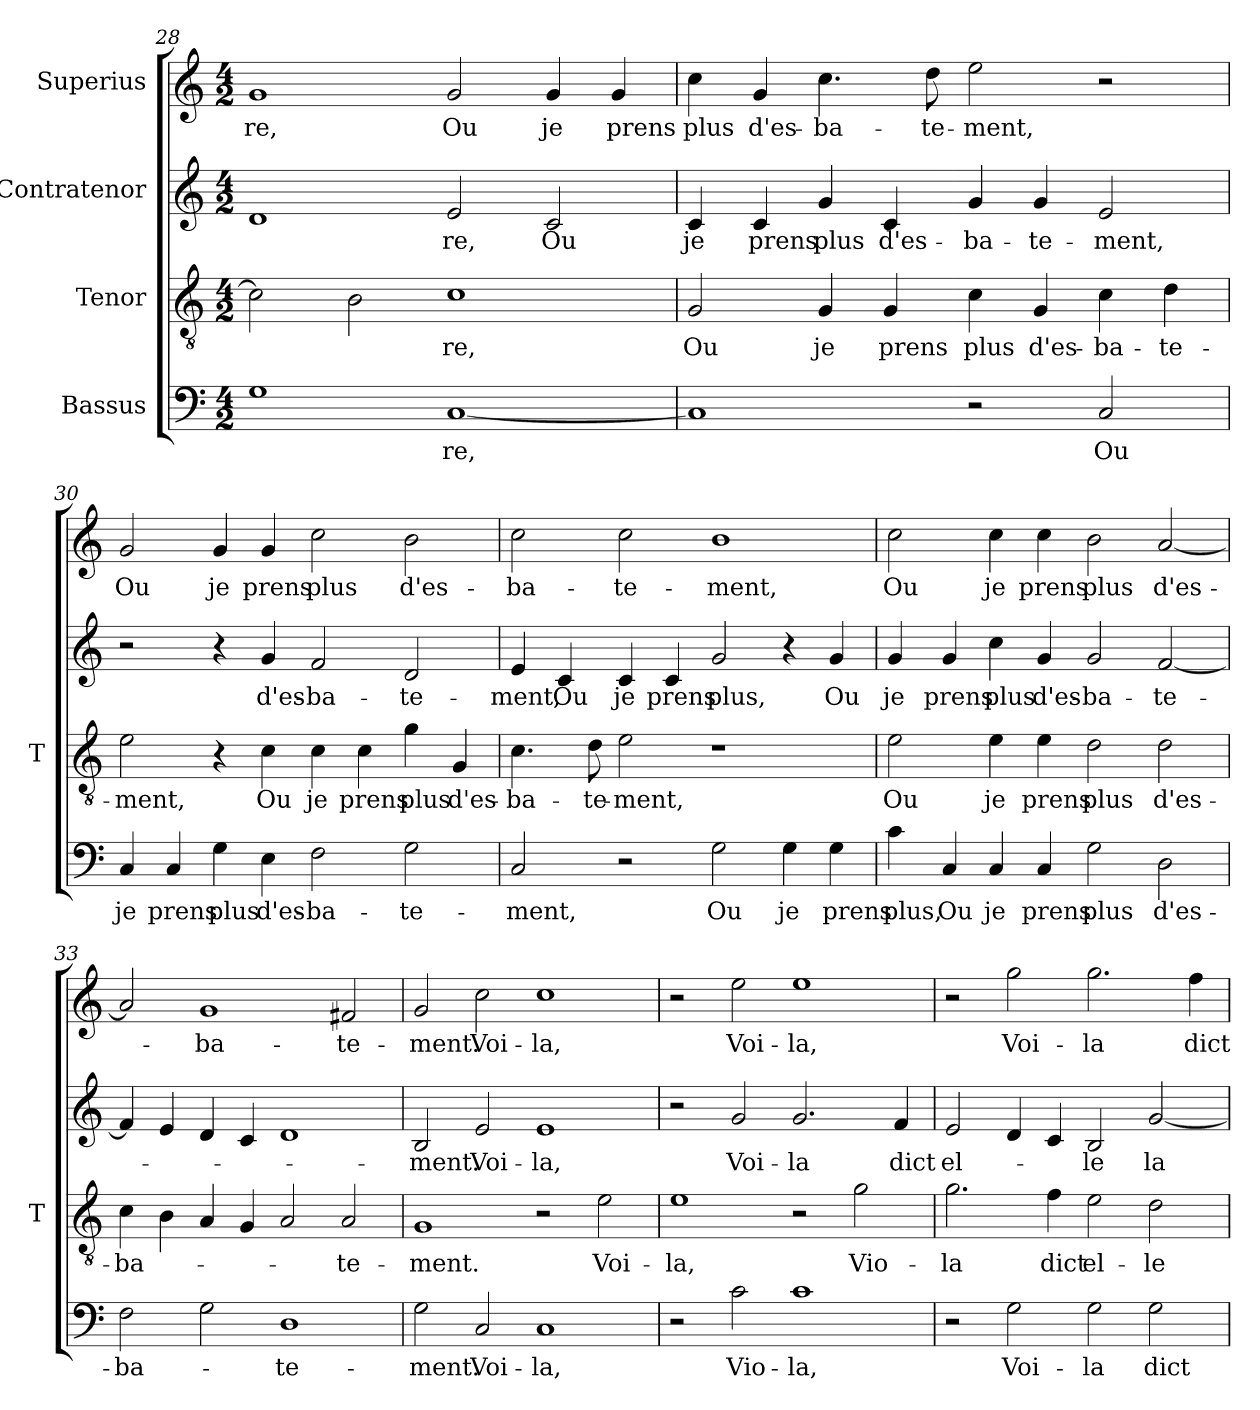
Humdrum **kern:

**kern	**text	**kern	**text	**kern	**text	**kern	**text
*part4	*part4	*part3	*part3	*part2	*part2	*part1	*part1
*staff4	*staff4	*staff3	*staff3	*staff2	*staff2	*staff1	*staff1
*I"Bassus	*	*I"Tenor	*	*I"Contratenor	*	*I"Superius	*
*	*	*I'T	*	*	*	*	*
*clefF4	*	*clefGv2	*	*clefG2	*	*clefG2	*
*k[]	*	*k[]	*	*k[]	*	*k[]	*
*M4/2	*	*M4/2	*	*M4/2	*	*M4/2	*
=28	=28	=28	=28	=28	=28	=28	=28
1G	.	2c]	.	1d	.	1g	-re,
.	.	2B	.	.	.	.	.
[1C	-re,	1c	-re,	2e	-re,	2g	-Ou
.	.	.	.	2c	-Ou	4g	-je
.	.	.	.	.	.	4g	-prens
=29	=29	=29	=29	=29	=29	=29	=29
1C]	.	2G	-Ou	4c	-je	4cc	-plus
.	.	.	.	4c	-prens	4g	d'es-
.	.	4G	-je	4g	-plus	4.cc	ba-
.	.	4G	-prens	4c	d'es-	.	.
.	.	.	.	.	.	8dd	te-
2r	.	4c	-plus	4g	ba-	2ee	-ment,
.	.	4G	d'es-	4g	te-	.	.
2C	-Ou	4c	ba-	2e	-ment,	2r	.
.	.	4d	te-	.	.	.	.
=30	=30	=30	=30	=30	=30	=30	=30
4C	-je	2e	-ment,	2r	.	2g	-Ou
4C	-prens	.	.	.	.	.	.
4G	-plus	4r	.	4r	.	4g	-je
4E	d'es-	4c	-Ou	4g	d'es-	4g	-prens
2F	ba-	4c	-je	2f	ba-	2cc	-plus
.	.	4c	-prens	.	.	.	.
2G	te-	4g	-plus	2d	te-	2b	d'es-
.	.	4G	d'es-	.	.	.	.
=31	=31	=31	=31	=31	=31	=31	=31
2C	-ment,	4.c	ba-	4e	-ment,	2cc	ba-
.	.	.	.	4c	-Ou	.	.
.	.	8d	te-	.	.	.	.
2r	.	2e	-ment,	4c	-je	2cc	te-
.	.	.	.	4c	-prens	.	.
2G	-Ou	1r	.	2g	-plus,	1b	-ment,
4G	-je	.	.	4r	.	.	.
4G	-prens	.	.	4g	-Ou	.	.
=32	=32	=32	=32	=32	=32	=32	=32
4c	-plus,	2e	-Ou	4g	-je	2cc	-Ou
4C	-Ou	.	.	4g	-prens	.	.
4C	-je	4e	-je	4cc	-plus	4cc	-je
4C	-prens	4e	-prens	4g	d'es-	4cc	-prens
2G	-plus	2d	-plus	2g	ba-	2b	-plus
2D	d'es-	2d	d'es-	[2f	te-	[2a	d'es-
=33	=33	=33	=33	=33	=33	=33	=33
2F	ba-	4c	ba-	4f]	.	2a]	.
.	.	4B	.	4e	.	.	.
2G	.	4A	.	4d	.	1g	ba-
.	.	4G	.	4c	.	.	.
1D	te-	2A	.	1d	.	.	.
.	.	2A	te-	.	.	2f#X	te-
=34	=34	=34	=34	=34	=34	=34	=34
2G	-ment.	1G	-ment.	2B	-ment.	2g	-ment.
2C	Voi-	.	.	2e	Voi-	2cc	Voi-
1C	-la,	2r	.	1e	-la,	1cc	-la,
.	.	2e	Voi-	.	.	.	.
=35	=35	=35	=35	=35	=35	=35	=35
2r	.	1e	-la,	2r	.	2r	.
2c	Vio-	.	.	2g	Voi-	2ee	Voi-
1c	-la,	2r	.	2.g	-la	1ee	-la,
.	.	2g	Vio-	.	.	.	.
.	.	.	.	4f	-dict	.	.
=36	=36	=36	=36	=36	=36	=36	=36
2r	.	2.g	-la	2e	el-	2r	.
2G	Voi-	.	.	4d	.	2gg	Voi-
.	.	4f	-dict	4c	.	.	.
2G	-la	2e	el-	2B	-le	2.gg	-la
2G	-dict	2d	-le	[2g	-la	.	.
.	.	.	.	.	.	4ff	-dict
=	=	=	=	=	=	=	=
*-	*-	*-	*-	*-	*-	*-	*-
